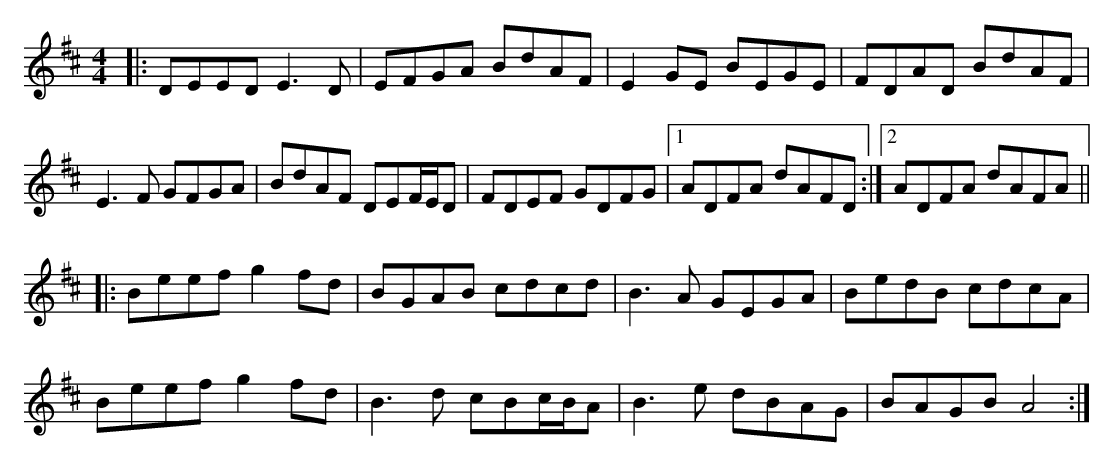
X:1
M:4/4
K:Edor
|:DEED E3D|EFGA BdAF|E2GE BEGE|FDAD BdAF|
E3F GFGA|BdAF DEF/E/D|FDEF GDFG|1 ADFA dAFD:|2 ADFA dAFA||
|:Beef g2fd|BGAB cdcd|B3A GEGA|BedB cdcA|
Beef g2fd|B3d cBc/B/A|B3e dBAG|BAGB A4:|
